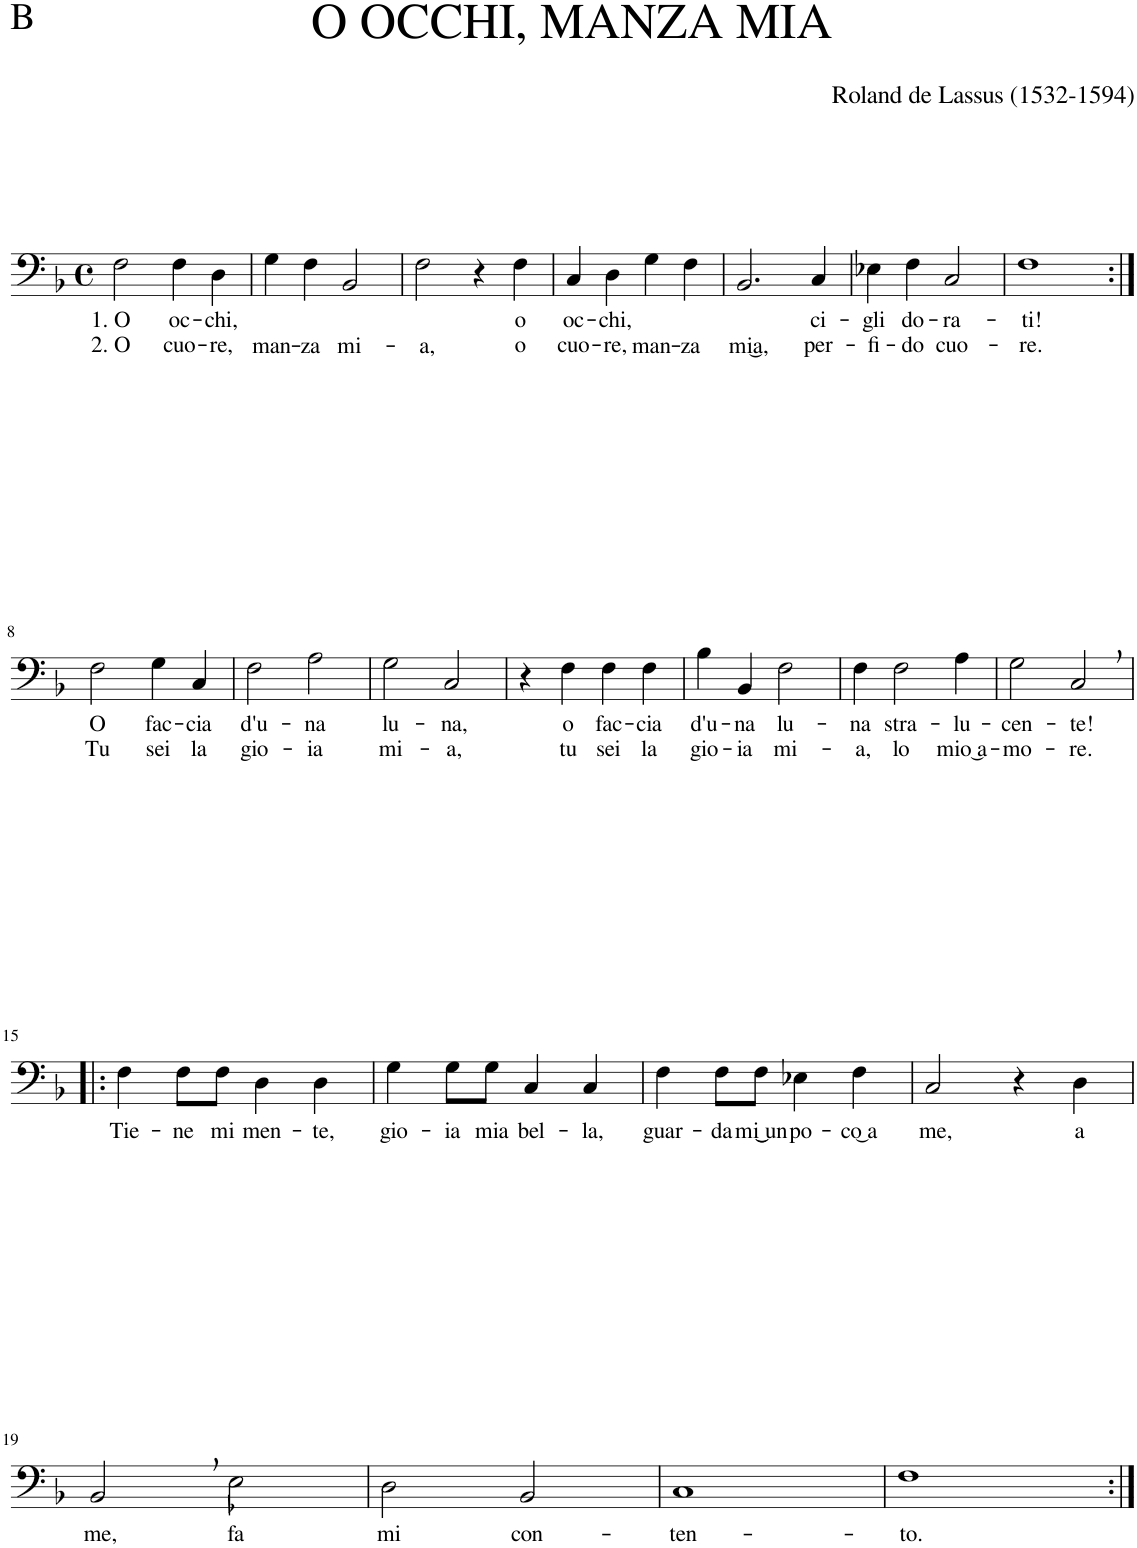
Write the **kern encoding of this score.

**kern	**text	**text
*part1	*part1	*part1
*staff1	*staff1	*staff1
*I"Basso	*	*
*I'B.	*	*
*clefF4	*	*
*k[b-]	*	*
*M4/4	*	*
*met(c)	*	*
=1	=1	=1
!	!LO:LY:b	!LO:LY:b
2F\	1. O	2. O
!	!LO:LY:b	!LO:LY:b
4F\	oc-	cuo-
!	!LO:LY:b	!LO:LY:b
4D\	-chi,	-re,
=2	=2	=2
!	!LO:LY:b	!
4G\	man-	.
!	!LO:LY:b	!
4F\	-za	.
!	!LO:LY:b	!
2BB-/	mi-	.
=3	=3	=3
!	!LO:LY:b	!
2F\	-a,	.
4r	.	.
!	!LO:LY:b	!LO:LY:b
4F\	o	o
=4	=4	=4
!	!LO:LY:b	!LO:LY:b
4C/	oc-	cuo-
!	!LO:LY:b	!LO:LY:b
4D\	-chi,	-re,
!	!LO:LY:b	!
4G\	man-	.
!	!LO:LY:b	!
4F\	-za	.
=5	=5	=5
!	!LO:LY:b	!
2.BB-/	mi͜a,	.
!	!LO:LY:b	!LO:LY:b
4C/	ci-	per-
=6	=6	=6
!	!LO:LY:b	!LO:LY:b
4E-X\	gli	-fi-
!	!LO:LY:b	!LO:LY:b
4F\	-do-	-do
!	!LO:LY:b	!LO:LY:b
2C/	ra-	cuo-
=7	=7	=7
!	!LO:LY:b	!LO:LY:b
1F	-ti!	-re.
!!LO:LB:g=z
=8:|!	=8:|!	=8:|!
!	!LO:LY:b	!LO:LY:b
2F\	O	Tu
!	!LO:LY:b	!LO:LY:b
4G\	fac-	sei
!	!LO:LY:b	!LO:LY:b
4C/	-cia	la
=9	=9	=9
!	!LO:LY:b	!LO:LY:b
2F\	d'u-	gio-
!	!LO:LY:b	!LO:LY:b
2A\	-na	-ia
=10	=10	=10
!	!LO:LY:b	!LO:LY:b
2G\	lu-	mi-
!	!LO:LY:b	!LO:LY:b
2C/	-na,	-a,
=11	=11	=11
4r	.	.
!	!LO:LY:b	!LO:LY:b
4F\	o	tu
!	!LO:LY:b	!LO:LY:b
4F\	fac-	sei
!	!LO:LY:b	!LO:LY:b
4F\	-cia	la
=12	=12	=12
!	!LO:LY:b	!LO:LY:b
4B-\	d'u-	gio-
!	!LO:LY:b	!LO:LY:b
4BB-/	-na	-ia
!	!LO:LY:b	!LO:LY:b
2F\	lu-	mi-
=13	=13	=13
!	!LO:LY:b	!LO:LY:b
4F\	-na	-a,
!	!LO:LY:b	!LO:LY:b
2F\	stra-	lo
!	!LO:LY:b	!LO:LY:b
4A\	-lu-	mio ͜a-
=14	=14	=14
!	!LO:LY:b	!LO:LY:b
2G\	-cen-	-mo-
!	!LO:LY:b	!LO:LY:b
2C,/	-te!	-re.
!!LO:LB:g=z
=15!|:	=15!|:	=15!|:
!	!LO:LY:b	!
4F\	Tie-	.
!	!LO:LY:b	!
8F\L	-ne	.
!	!LO:LY:b	!
8F\J	mi	.
!	!LO:LY:b	!
4D\	men-	.
!	!LO:LY:b	!
4D\	-te,	.
=16	=16	=16
!	!LO:LY:b	!
4G\	gio-	.
!	!LO:LY:b	!
8G\L	-ia	.
!	!LO:LY:b	!
8G\J	mia	.
!	!LO:LY:b	!
4C/	bel-	.
!	!LO:LY:b	!
4C/	-la,	.
=17	=17	=17
!	!LO:LY:b	!
4F\	guar-	.
!	!LO:LY:b	!
8F\L	-da	.
!	!LO:LY:b	!
8F\J	mi͜͜ un	.
!	!LO:LY:b	!
4E-X\	po-	.
!	!LO:LY:b	!
4F\	-co͜ a	.
=18	=18	=18
!	!LO:LY:b	!
2C/	me,	.
4r	.	.
!	!LO:LY:b	!
4D\	a	.
!!LO:LB:g=z
=19	=19	=19
!	!LO:LY:b	!
2BB-,/	me,	.
!	!LO:LY:b	!
2E-X\	fa	.
=20	=20	=20
!	!LO:LY:b	!
2D\	mi	.
!	!LO:LY:b	!
2BB-/	con-	.
=21	=21	=21
!	!LO:LY:b	!
1C	-ten-	.
=22	=22	=22
!	!LO:LY:b	!
1F	-to.	.
=:|!	=:|!	=:|!
*-	*-	*-
